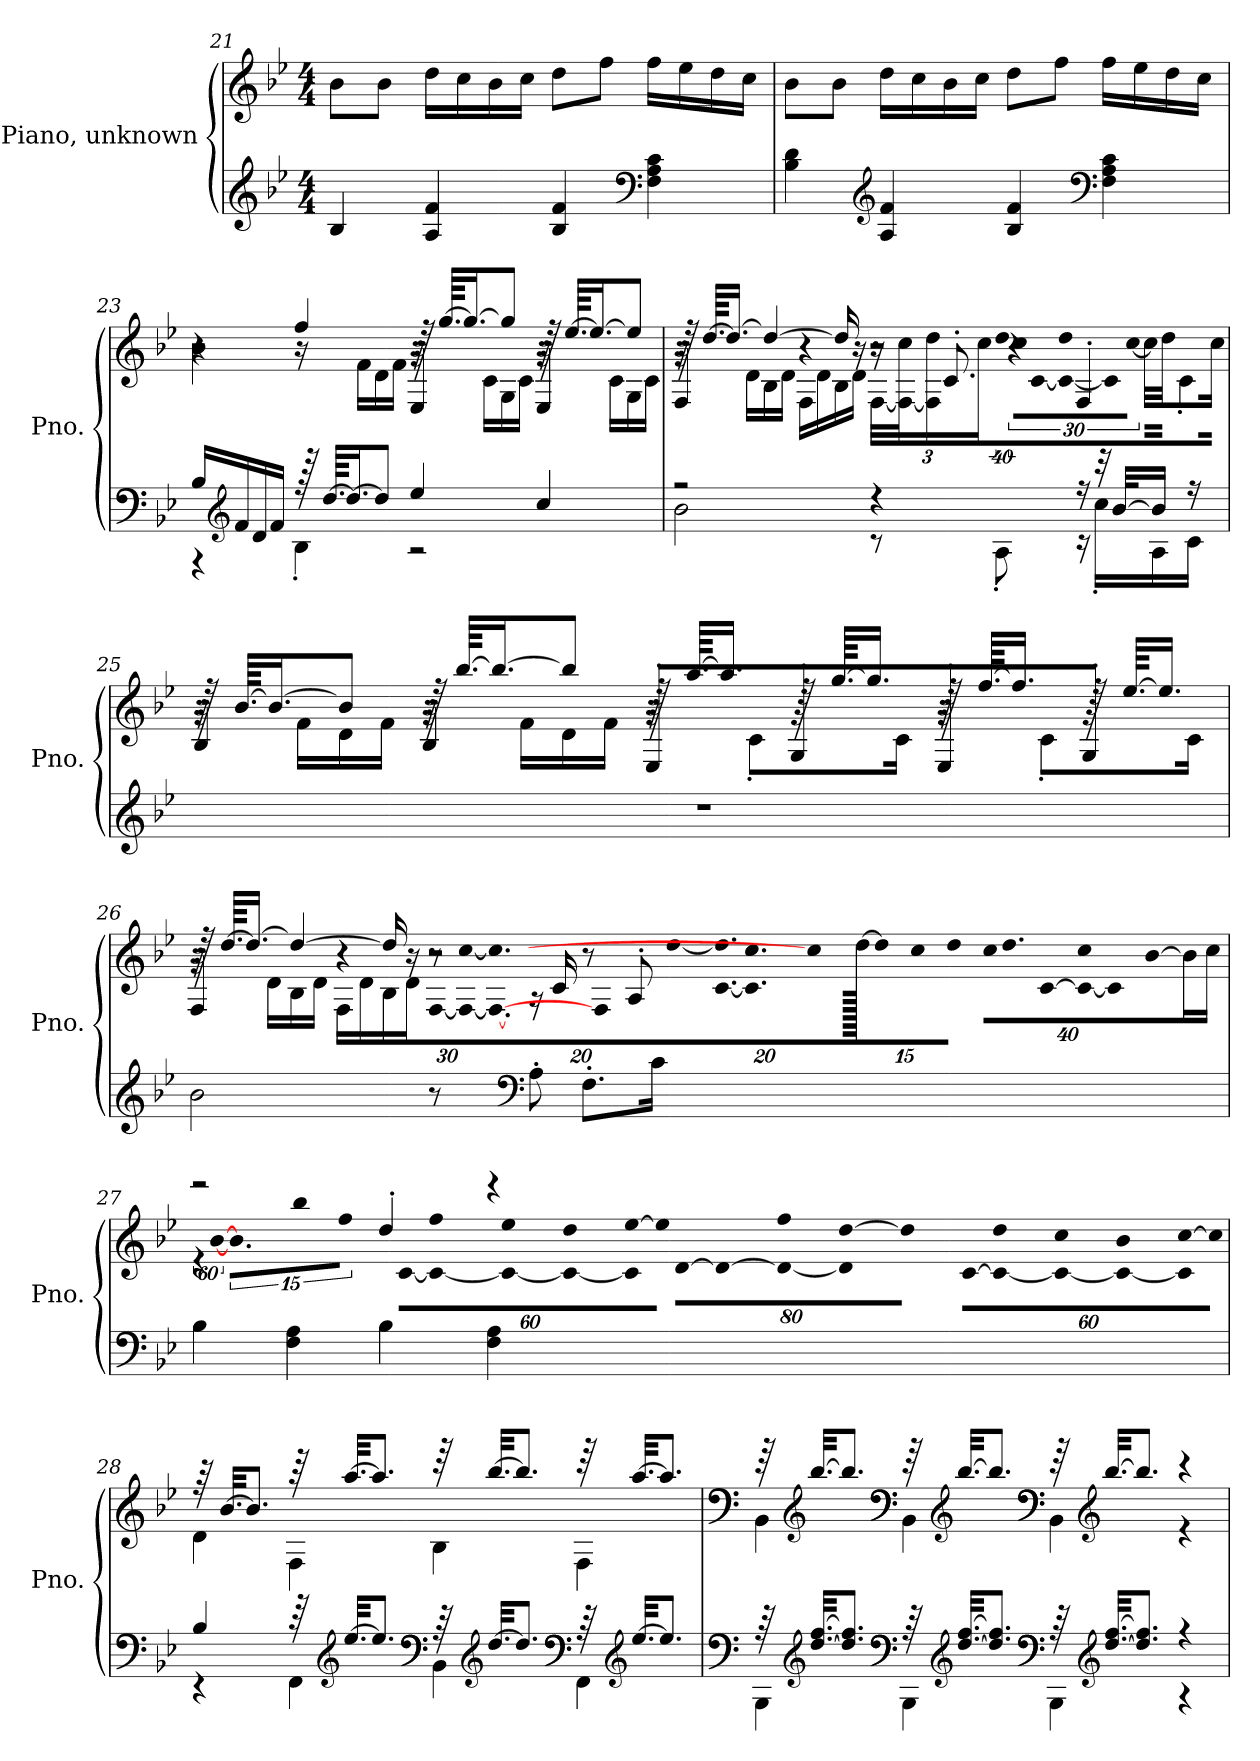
**kern	**kern
*part1	*part1
*staff2	*staff1
*I"Piano, unknown	*
*I'Pno.	*
!!LO:LB:g=z
*clefG2	*clefG2
*k[b-e-]	*k[b-e-]
*M4/4	*M4/4
=21	=21
4B-/	8b-\L
.	8b-\J
4A/ 4f/	16dd\LL
.	16cc\
.	16b-\
.	16cc\JJ
4B-/ 4f/	8dd\L
.	8ff\J
*clefF4	*
4F\ 4A\ 4c\	16ff\LL
.	16ee-\
.	16dd\
.	16cc\JJ
=22	=22
4B-\ 4d\	8b-\L
.	8b-\J
*clefG2	*
4A/ 4f/	16dd\LL
.	16cc\
.	16b-\
.	16cc\JJ
4B-/ 4f/	8dd\L
.	8ff\J
*clefF4	*
4F\ 4A\ 4c\	16ff\LL
.	16ee-\
.	16dd\
.	16cc\JJ
!!LO:LB:g=z
=23	=23
*^	*^
*	*	*	*^
16B-/LL	4r	2r	4b-\	4r
*clefG2	*	*	*	*
16f/	.	.	.	.
16d/	.	.	.	.
16f/JJ	.	.	.	.
128r	4B-'\	.	16r	4ff/
[64.dd/KKLL	.	.	.	.
16.dd/J_	.	.	.	.
.	.	.	16f\LL	.
8dd/J]	.	.	16d\	.
.	.	.	16f\JJ	.
4ee-/	2r	128r	16r	4E-'/
.	.	[64.gg/KKLL	.	.
.	.	16.gg/J_	.	.
.	.	.	16c\LL	.
.	.	8gg/J]	16G\	.
.	.	.	16c\JJ	.
4cc/	.	128r	16r	4E-'/
.	.	[64.ee-/KKLL	.	.
.	.	16.ee-/J_	.	.
.	.	.	16c\LL	.
.	.	8ee-/J]	16G\	.
.	.	.	16c\JJ	.
!!LO:LB:g=z	!!	!!
=24	=24	=24	=24	=24
2r	2b-\	128r	16r	4F'/
.	.	[64.dd/KKLL	.	.
.	.	16.dd/JJ_	.	.
.	.	.	16d\LL	.
.	.	4dd/_	16B-\	.
.	.	.	16d\JJ	.
.	.	.	16F\LL	4r
.	.	.	16d\	.
.	.	16dd/]	16B-\	.
.	.	16r	16d\JJ	.
*	*	*	*Xbrackettup	*
4r	8r	2r	[48F\LLL	16r
.	.	.	48F\_ 48cc\J	.
.	.	.	24F\] 24dd\	.
.	.	.	.	8.c'/
.	.	.	24cc\	.
*	*	*	*brackettup	*
!	!	!	!LO:N:vis=32	!
.	8A'\	.	640%23dd\JJk	.
!	!	!	!LO:N:vis=128	!
.	.	.	1920%17r	.
!	!	!	!LO:N:vis=64	!
.	.	.	960%17cc\LLLL	.
!	!	!	!LO:N:vis=256	!
.	.	.	[1920%17c\JK	.
!	!	!	!LO:N:vis=32	!
.	.	.	640%23c\_ 640%23dd\	.
!	!	!	!LO:N:vis=256	!
.	.	.	1920%17c\LL]	.
!	!	!	!LO:N:vis=256	!
.	.	.	[1920%17cc\JJJJJ	.
16r	16r	.	32cc\LLL]	4F'/
.	.	.	32dd\JJ	.
32r	16cc'\LL	.	8c'\	.
[32b-/KLL	.	.	.	.
16b-/JJ]	16A\	.	.	.
16r	16c\JJ	.	16cc\Jk	.
*v	*v	*	*	*
!!LO:PB:g=z	!!	!!
=25	=25	=25	=25
1r	128r	16r	4B-'/
.	[64.b-/KKLL	.	.
.	16.b-/J_	.	.
.	.	16f\LL	.
.	8b-/J]	16d\	.
.	.	16f\JJ	.
.	128r	16r	4B-'/
.	[64.bb-/KKLL	.	.
.	16.bb-/J_	.	.
.	.	16f\LL	.
.	8bb-/J]	16d\	.
.	.	16f\JJ	.
.	128r	16r	8E-'/L
.	[64.aa/KKLL	.	.
.	16.aa/JJ]	.	.
.	.	8c'\L	.
.	128r	.	8G'/
.	[64.gg/KKLL	.	.
.	16.gg/JJ]	.	.
.	.	16c\Jk	.
.	128r	16r	8E-'/
.	[64.ff/KKLL	.	.
.	16.ff/JJ]	.	.
.	.	8c'\L	.
.	128r	.	8G'/J
.	[64.ee-/KKLL	.	.
.	16.ee-/JJ]	.	.
.	.	16c\Jk	.
!!LO:LB:g=z	!!	!!
=26	=26	=26	=26
2b-\	128r	16r	4F'/
.	[64.dd/KKLL	.	.
.	16.dd/JJ_	.	.
.	.	16d\LL	.
.	4dd/_	16B-\	.
.	.	16d\JJ	.
.	.	16F\LL	4r
.	.	16d\	.
.	16dd/]	16B-\	.
.	16r	16d\	.
*	*	*Xbrackettup	*
!	!	!LO:N:vis=256	!
8r	2r	[1920%17F\LLL	8r
!	!	!LO:N:vis=256	!
.	.	1920%17F\_ [1920%17cc\J	.
!	!	!LO:N:vis=64.	!
.	.	640%17F\_ 640%17cc\]	.
.	.	1920ryy	.
!	!	!LO:N:vis=256	!
.	.	1920%17F\L]	.
!	!	!LO:N:vis=256	!
.	.	[1920%17dd\J	.
!	!	!LO:N:vis=64.	!
.	.	[640%17c\ 640%17dd\]	.
!	!	!LO:N:vis=64.	!
.	.	640%17c\] [640%17cc\	.
.	.	1920ryy	.
!	!	!LO:N:vis=256	!
.	.	1920%17cc\JJK]	.
*clefF4	*	*	*
8A'\	.	[960dd\	16r
.	.	320%13dd\]	.
.	.	24cc\	.
.	.	.	16c/
.	.	24dd\JJ	.
!	!	!LO:N:vis=32	!
8.F'\L	.	640%23cc\LLL	8r
!	!	!LO:N:vis=64.	!
.	.	640%17dd\L	.
!	!	!LO:N:vis=256	!
.	.	[1920%17c\JK	.
!	!	!LO:N:vis=32	!
.	.	640%23c\_ 640%23cc\	.
!	!	!LO:N:vis=256	!
.	.	1920%17c\LL]	.
!	!	!LO:N:vis=256	!
.	.	[1920%17b-\JJJ	.
.	.	16b-\]	8A'/
16c\Jk	.	16cc\JJ	.
*	*	*v	*v
!!LO:LB:g=z
=27	=27	=27
*	*	*brackettup
!	!	!LO:N:vis=32
4B-\	2r	1920%53r
!	!	!LO:N:vis=32
.	.	[1920%53b-\
.	.	1920ryy
.	.	18.b-\LL]
!	!	!LO:N:vis=16
.	.	1920%107bb-\
!	!	!LO:N:vis=16
.	.	1920%107ff\JJ
4F\ 4A\	.	.
!	!	!LO:N:vis=32
.	.	[1920%53c\KLL
!	!	!LO:N:vis=16
.	.	1920%107c\_ 1920%107ff\
!	!	!LO:N:vis=16
.	.	1920%107c\_ 1920%107ee-\
!	!	!LO:N:vis=16
.	.	1920%107c\_ 1920%107dd\
!	!	!LO:N:vis=32
.	.	1920%53c\] [1920%53ee-\L
!	!	!LO:N:vis=32
.	.	1920%53ee-\JJJ]
4B-\	4dd'/	.
*	*	*Xbrackettup
!	!	!LO:N:vis=8
.	.	[640%71d\L
!	!	!LO:N:vis=32
.	.	1920%53d\KL_
!	!	!LO:N:vis=16
.	.	1920%107d\_ 1920%107ff\
!	!	!LO:N:vis=32
.	.	1920%53d\] [1920%53dd\L
!	!	!LO:N:vis=32
.	.	1920%53dd\JJJ]
!	!	!LO:N:vis=32
4F\ 4A\	4r	[1920%53c\KLL
!	!	!LO:N:vis=16
.	.	1920%107c\_ 1920%107dd\
!	!	!LO:N:vis=16
.	.	1920%107c\_ 1920%107cc\
!	!	!LO:N:vis=16
.	.	1920%107c\_ 1920%107b-\
!	!	!LO:N:vis=32
.	.	1920%53c\] [1920%53cc\L
!	!	!LO:N:vis=32
.	.	1920%53cc\JJJ]
!!LO:LB:g=z	!!
=28	=28	=28
*^	*	*
4B-/	4r	64r	4d\
.	.	[32.b-/KKL	.
.	.	8.b-/J]	.
64r	4FF\	64r	4F\
*clefG2	*	*	*
[32.ee-/KKL	.	[32.aa/KKL	.
8.ee-/J]	.	8.aa/J]	.
*clefF4	*	*	*
64r	4BB-\	64r	4B-\
*clefG2	*	*	*
[32.dd/KKL	.	[32.bb-/KKL	.
8.dd/J]	.	8.bb-/J]	.
*clefF4	*	*	*
64r	4FF\	64r	4F\
*clefG2	*	*	*
[32.ee-/KKL	.	[32.aa/KKL	.
8.ee-/J]	.	8.aa/J]	.
!!LO:LB:g=z	!!
=29	=29	=29	=29
*clefF4	*	*clefF4	*
64r	4BBB-\	64r	4BB-\
*clefG2	*	*clefG2	*
[32.dd/ [32.ff/KKL	.	[32.bb-/KKL	.
8.dd/] 8.ff/]J	.	8.bb-/J]	.
*clefF4	*	*clefF4	*
64r	4BBB-\	64r	4BB-\
*clefG2	*	*clefG2	*
[32.dd/ [32.ff/KKL	.	[32.bb-/KKL	.
8.dd/] 8.ff/]J	.	8.bb-/J]	.
*clefF4	*	*clefF4	*
64r	4BBB-\	64r	4BB-\
*clefG2	*	*clefG2	*
[32.dd/ [32.ff/KKL	.	[32.bb-/KKL	.
8.dd/] 8.ff/]J	.	8.bb-/J]	.
4r	4r	4r	4r
*v	*v	*	*
*	*v	*v
=	=
*-	*-
